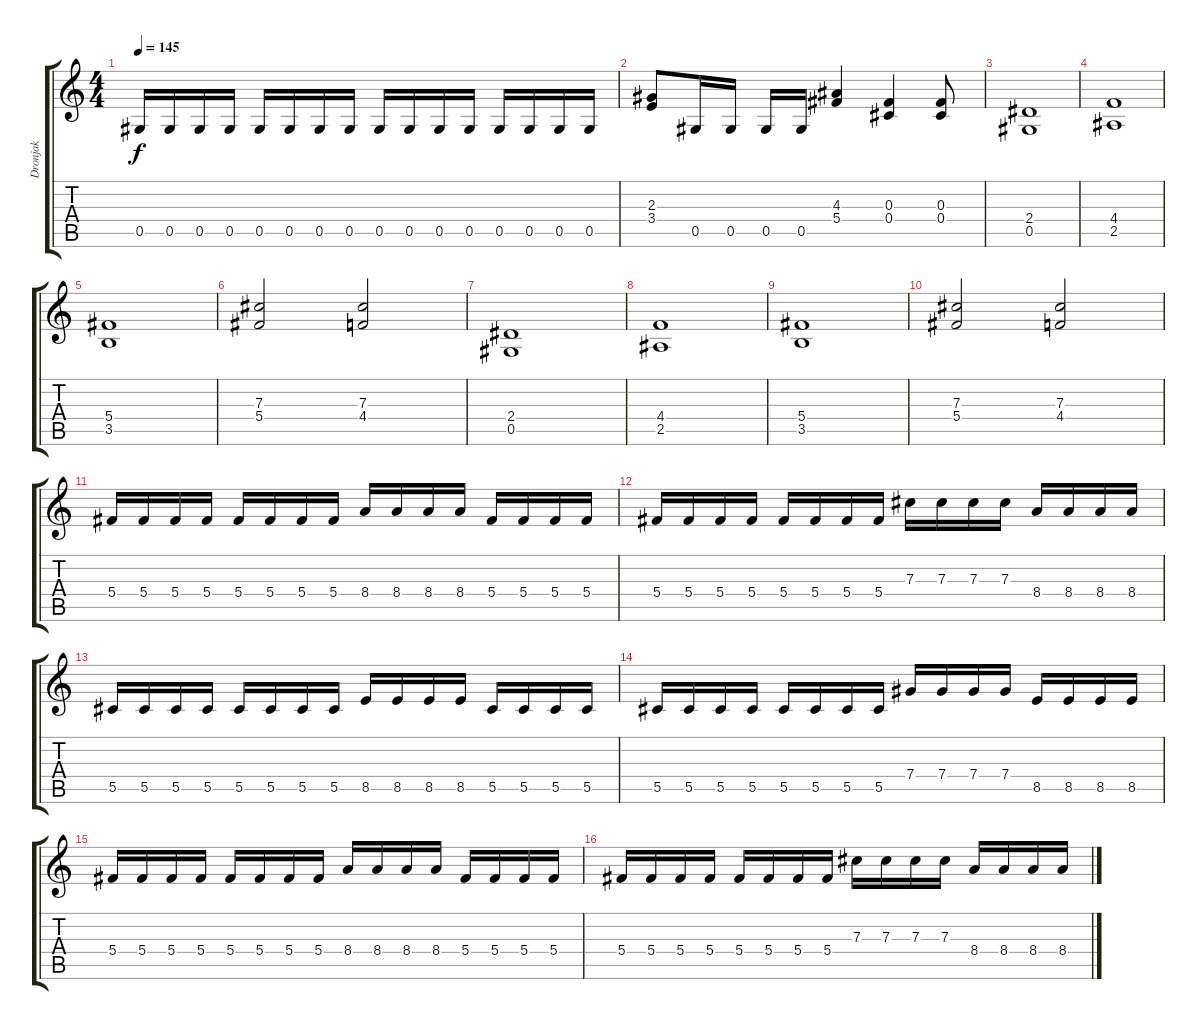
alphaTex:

\track ("Dronjak" "Dronjak") {instrument distortionguitar}
\staff {score tabs}
\tuning (Eb4 Bb3 Gb3 Db3 Ab2 Eb2) {hide}
\ts (4 4)
\tempo 145
\clef g2
\ks c
0.5.16{dy f} 0.5.16 0.5.16 0.5.16 0.5.16 0.5.16 0.5.16 0.5.16 0.5.16 0.5.16 0.5.16 0.5.16 0.5.16 0.5.16 0.5.16 0.5.16 |
(2.3 3.4).8 0.5.16 0.5.16 0.5.16 0.5.16 (4.3 5.4).4 (0.3 0.4).4 (0.3 0.4).8 |
(2.4 0.5).1 |
(4.4 2.5).1 |
(5.4 3.5).1 |
(7.3 5.4).2 (7.3 4.4).2 |
(2.4 0.5).1 |
(4.4 2.5).1 |
(5.4 3.5).1 |
(7.3 5.4).2 (7.3 4.4).2 |
5.4.16 5.4.16 5.4.16 5.4.16 5.4.16 5.4.16 5.4.16 5.4.16 8.4.16 8.4.16 8.4.16 8.4.16 5.4.16 5.4.16 5.4.16 5.4.16 |
5.4.16 5.4.16 5.4.16 5.4.16 5.4.16 5.4.16 5.4.16 5.4.16 7.3.16 7.3.16 7.3.16 7.3.16 8.4.16 8.4.16 8.4.16 8.4.16 |
5.5.16 5.5.16 5.5.16 5.5.16 5.5.16 5.5.16 5.5.16 5.5.16 8.5.16 8.5.16 8.5.16 8.5.16 5.5.16 5.5.16 5.5.16 5.5.16 |
5.5.16 5.5.16 5.5.16 5.5.16 5.5.16 5.5.16 5.5.16 5.5.16 7.4.16 7.4.16 7.4.16 7.4.16 8.5.16 8.5.16 8.5.16 8.5.16 |
5.4.16 5.4.16 5.4.16 5.4.16 5.4.16 5.4.16 5.4.16 5.4.16 8.4.16 8.4.16 8.4.16 8.4.16 5.4.16 5.4.16 5.4.16 5.4.16 |
5.4.16 5.4.16 5.4.16 5.4.16 5.4.16 5.4.16 5.4.16 5.4.16 7.3.16 7.3.16 7.3.16 7.3.16 8.4.16 8.4.16 8.4.16 8.4.16
